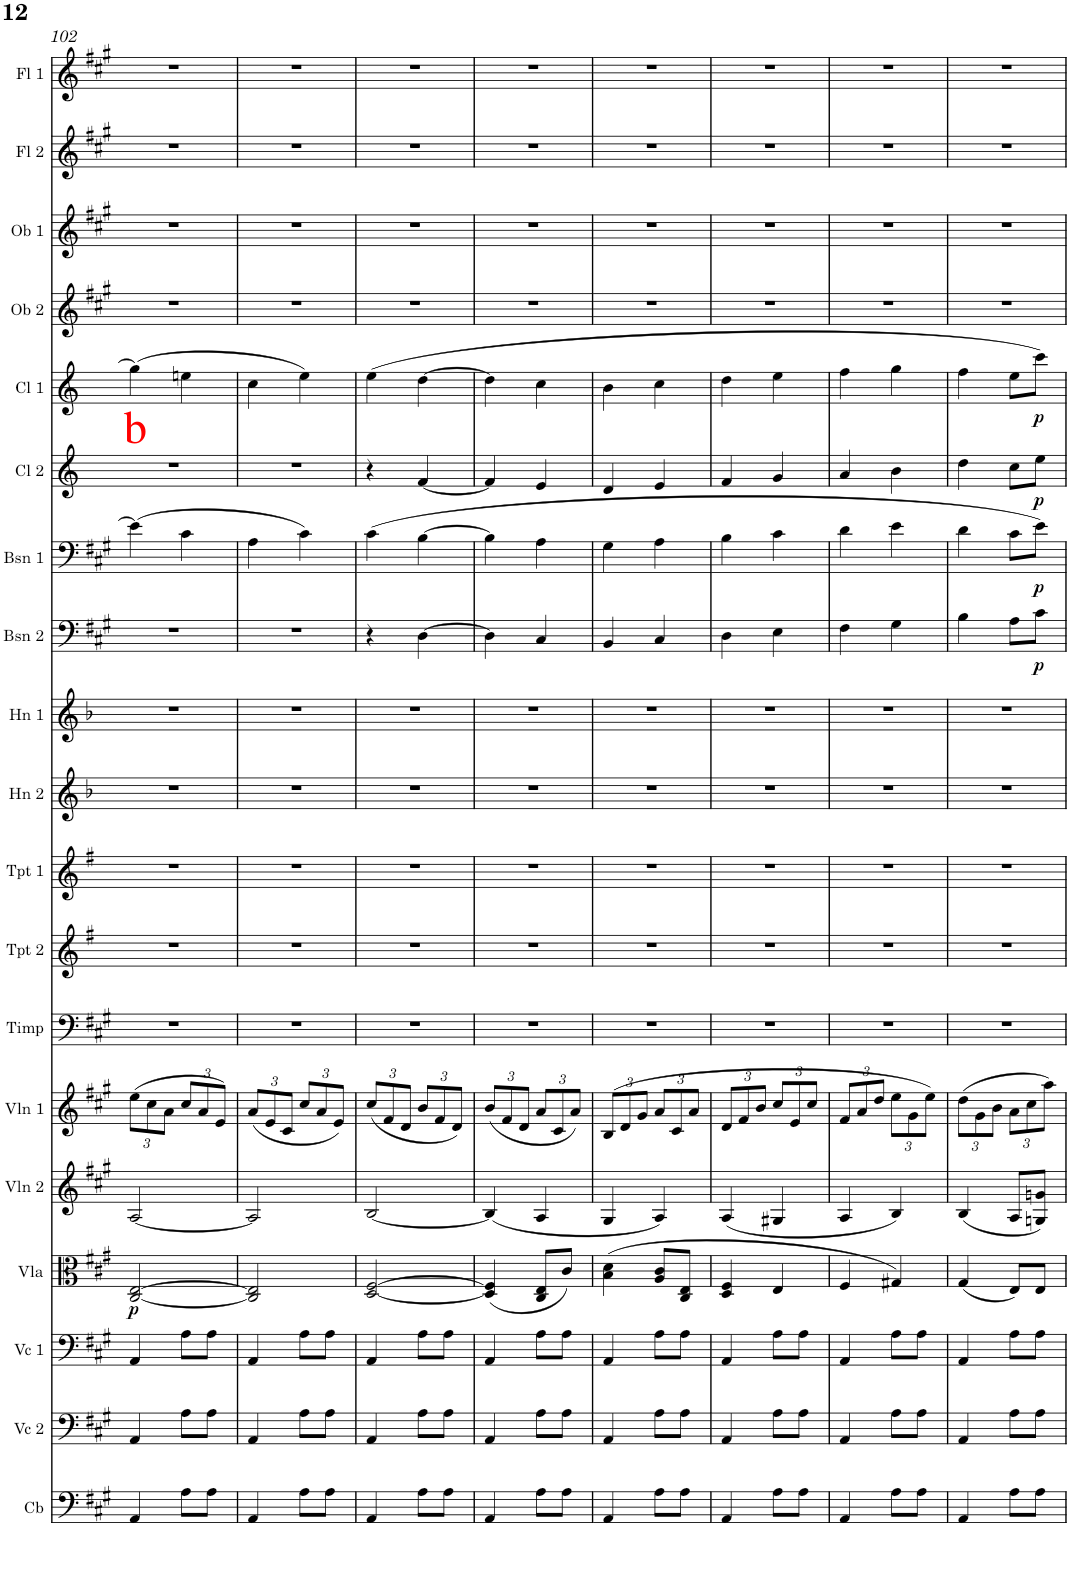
**kern	**kern	**kern	**kern	**dynam	**kern	**kern	**kern	**kern	**kern	**kern	**kern	**kern	**dynam	**kern	**dynam	**kern	**dynam	**kern	**text	**dynam	**kern	**kern	**kern	**kern
*part19	*part18	*part17	*part16	*part16	*part15	*part14	*part13	*part12	*part11	*part10	*part9	*part8	*part8	*part7	*part7	*part6	*part6	*part5	*part5	*part5	*part4	*part3	*part2	*part1
*staff19	*staff18	*staff17	*staff16	*staff16	*staff15	*staff14	*staff13	*staff12	*staff11	*staff10	*staff9	*staff8	*staff8	*staff7	*staff7	*staff6	*staff6	*staff5	*staff5	*staff5	*staff4	*staff3	*staff2	*staff1
*I"Contrabass	*I"Violoncello 2	*I"Violoncello 1	*I"Viola	*	*I"Violin 2	*I"Violin 1	*I"Timpani	*I"D Trumpet 2	*I"D Trumpet 1	*I"E Horn 2	*I"E Horn 1	*I"Bassoon 2	*	*I"Bassoon 1	*	*I"A Clarinet 2	*	*I"A Clarinet 1	*	*	*I"Oboe 2	*I"Oboe 1	*I"Flute 2	*I"Flute 1
*I'Cb	*I'Vc 2	*I'Vc 1	*I'Vla	*	*I'Vln 2	*I'Vln 1	*I'Timp	*I'Tpt 2	*I'Tpt 1	*I'Hn 2	*I'Hn 1	*I'Bsn 2	*	*I'Bsn 1	*	*I'Cl 2	*	*I'Cl 1	*	*	*I'Ob 2	*I'Ob 1	*I'Fl 2	*I'Fl 1
!!LO:PB:g=z
*clefF4	*clefF4	*clefF4	*clefC3	*	*clefG2	*clefG2	*clefF4	*clefG2	*clefG2	*clefG2	*clefG2	*clefF4	*	*clefF4	*	*clefG2	*	*clefG2	*	*	*clefG2	*clefG2	*clefG2	*clefG2
*Trd7c12	*	*	*	*	*	*	*	*Trd-1c-2	*Trd-1c-2	*Trd5c8	*Trd5c8	*	*	*	*	*Trd2c3	*	*Trd2c3	*	*	*	*	*	*
*k[f#c#g#]	*k[f#c#g#]	*k[f#c#g#]	*k[f#c#g#]	*	*k[f#c#g#]	*k[f#c#g#]	*k[f#c#g#]	*k[f#]	*k[f#]	*k[b-]	*k[b-]	*k[f#c#g#]	*	*k[f#c#g#]	*	*k[]	*	*k[]	*	*	*k[f#c#g#]	*k[f#c#g#]	*k[f#c#g#]	*k[f#c#g#]
*M2/4	*M2/4	*M2/4	*M2/4	*	*M2/4	*M2/4	*M2/4	*M2/4	*M2/4	*M2/4	*M2/4	*M2/4	*	*M2/4	*	*M2/4	*	*M2/4	*	*	*M2/4	*M2/4	*M2/4	*M2/4
*	*	*	*	*	*	*Xbrackettup	*	*	*	*	*	*	*	*	*	*	*	*	*	*	*	*	*	*
=102	=102	=102	=102	=102	=102	=102	=102	=102	=102	=102	=102	=102	=102	=102	=102	=102	=102	=102	=102	=102	=102	=102	=102	=102
!	!	!	!	!LO:DY:b	!	!	!	!	!	!	!	!	!	!	!	!	!	!	!LO:LY:b:color=#FF0000	!	!	!	!	!
4AA/	4AA/	4AA/	[2C#/ [2E/	p	[2A/	(12ee\L	2r	2r	2r	2r	2r	2r	.	(4e\]	.	2r	.	(4gg\]	b	.	2r	2r	2r	2r
.	.	.	.	.	.	12cc#\	.	.	.	.	.	.	.	.	.	.	.	.	.	.	.	.	.	.
.	.	.	.	.	.	12a\J	.	.	.	.	.	.	.	.	.	.	.	.	.	.	.	.	.	.
8A\L	8A\L	8A\L	.	.	.	12cc#/L	.	.	.	.	.	.	.	4c#\	.	.	.	4een\	.	.	.	.	.	.
.	.	.	.	.	.	12a/	.	.	.	.	.	.	.	.	.	.	.	.	.	.	.	.	.	.
8A\J	8A\J	8A\J	.	.	.	.	.	.	.	.	.	.	.	.	.	.	.	.	.	.	.	.	.	.
.	.	.	.	.	.	12e/J)	.	.	.	.	.	.	.	.	.	.	.	.	.	.	.	.	.	.
=103	=103	=103	=103	=103	=103	=103	=103	=103	=103	=103	=103	=103	=103	=103	=103	=103	=103	=103	=103	=103	=103	=103	=103	=103
4AA/	4AA/	4AA/	2C#/] 2E/]	.	2A/]	(12a/L	2r	2r	2r	2r	2r	2r	.	4A\	.	2r	.	4cc\	.	.	2r	2r	2r	2r
.	.	.	.	.	.	12e/	.	.	.	.	.	.	.	.	.	.	.	.	.	.	.	.	.	.
.	.	.	.	.	.	12c#/J	.	.	.	.	.	.	.	.	.	.	.	.	.	.	.	.	.	.
8A\L	8A\L	8A\L	.	.	.	12cc#/L	.	.	.	.	.	.	.	4c#\)	.	.	.	4ee\)	.	.	.	.	.	.
.	.	.	.	.	.	12a/	.	.	.	.	.	.	.	.	.	.	.	.	.	.	.	.	.	.
8A\J	8A\J	8A\J	.	.	.	.	.	.	.	.	.	.	.	.	.	.	.	.	.	.	.	.	.	.
.	.	.	.	.	.	12e/J)	.	.	.	.	.	.	.	.	.	.	.	.	.	.	.	.	.	.
=104	=104	=104	=104	=104	=104	=104	=104	=104	=104	=104	=104	=104	=104	=104	=104	=104	=104	=104	=104	=104	=104	=104	=104	=104
4AA/	4AA/	4AA/	[2D/ [2F#/	.	[2B/	(12cc#/L	2r	2r	2r	2r	2r	4r	.	(4c#\	.	4r	.	(4ee\	.	.	2r	2r	2r	2r
.	.	.	.	.	.	12f#/	.	.	.	.	.	.	.	.	.	.	.	.	.	.	.	.	.	.
.	.	.	.	.	.	12d/J	.	.	.	.	.	.	.	.	.	.	.	.	.	.	.	.	.	.
8A\L	8A\L	8A\L	.	.	.	12b/L	.	.	.	.	.	[4D\	.	[4B\	.	[4f/	.	[4dd\	.	.	.	.	.	.
.	.	.	.	.	.	12f#/	.	.	.	.	.	.	.	.	.	.	.	.	.	.	.	.	.	.
8A\J	8A\J	8A\J	.	.	.	.	.	.	.	.	.	.	.	.	.	.	.	.	.	.	.	.	.	.
.	.	.	.	.	.	12d/J)	.	.	.	.	.	.	.	.	.	.	.	.	.	.	.	.	.	.
=105	=105	=105	=105	=105	=105	=105	=105	=105	=105	=105	=105	=105	=105	=105	=105	=105	=105	=105	=105	=105	=105	=105	=105	=105
4AA/	4AA/	4AA/	(4D/] 4F#/]	.	(4B/]	(12b/L	2r	2r	2r	2r	2r	4D\]	.	4B\]	.	4f/]	.	4dd\]	.	.	2r	2r	2r	2r
.	.	.	.	.	.	12f#/	.	.	.	.	.	.	.	.	.	.	.	.	.	.	.	.	.	.
.	.	.	.	.	.	12d/J	.	.	.	.	.	.	.	.	.	.	.	.	.	.	.	.	.	.
8A\L	8A\L	8A\L	8C#/ 8E/L	.	4A/	12a/L	.	.	.	.	.	4C#/	.	4A\	.	4e/	.	4cc\	.	.	.	.	.	.
.	.	.	.	.	.	12c#/	.	.	.	.	.	.	.	.	.	.	.	.	.	.	.	.	.	.
8A\J	8A\J	8A\J	8c#/J)	.	.	.	.	.	.	.	.	.	.	.	.	.	.	.	.	.	.	.	.	.
.	.	.	.	.	.	12a/J)	.	.	.	.	.	.	.	.	.	.	.	.	.	.	.	.	.	.
=106	=106	=106	=106	=106	=106	=106	=106	=106	=106	=106	=106	=106	=106	=106	=106	=106	=106	=106	=106	=106	=106	=106	=106	=106
4AA/	4AA/	4AA/	(4B\ 4d\	.	4G#/	(12B/L	2r	2r	2r	2r	2r	4BB/	.	4G#\	.	4d/	.	4b\	.	.	2r	2r	2r	2r
.	.	.	.	.	.	12d/	.	.	.	.	.	.	.	.	.	.	.	.	.	.	.	.	.	.
.	.	.	.	.	.	12g#/J	.	.	.	.	.	.	.	.	.	.	.	.	.	.	.	.	.	.
8A\L	8A\L	8A\L	8A/ 8c#/L	.	4A/)	12a/L	.	.	.	.	.	4C#/	.	4A\	.	4e/	.	4cc\	.	.	.	.	.	.
.	.	.	.	.	.	12c#/	.	.	.	.	.	.	.	.	.	.	.	.	.	.	.	.	.	.
8A\J	8A\J	8A\J	8C#/ 8E/J	.	.	.	.	.	.	.	.	.	.	.	.	.	.	.	.	.	.	.	.	.
.	.	.	.	.	.	12a/J	.	.	.	.	.	.	.	.	.	.	.	.	.	.	.	.	.	.
=107	=107	=107	=107	=107	=107	=107	=107	=107	=107	=107	=107	=107	=107	=107	=107	=107	=107	=107	=107	=107	=107	=107	=107	=107
4AA/	4AA/	4AA/	4D/ 4F#/	.	(4A/	12d/L	2r	2r	2r	2r	2r	4D\	.	4B\	.	4f/	.	4dd\	.	.	2r	2r	2r	2r
.	.	.	.	.	.	12f#/	.	.	.	.	.	.	.	.	.	.	.	.	.	.	.	.	.	.
.	.	.	.	.	.	12b/J	.	.	.	.	.	.	.	.	.	.	.	.	.	.	.	.	.	.
8A\L	8A\L	8A\L	4E/	.	4G#X/	12cc#/L	.	.	.	.	.	4E\	.	4c#\	.	4g/	.	4ee\	.	.	.	.	.	.
.	.	.	.	.	.	12e/	.	.	.	.	.	.	.	.	.	.	.	.	.	.	.	.	.	.
8A\J	8A\J	8A\J	.	.	.	.	.	.	.	.	.	.	.	.	.	.	.	.	.	.	.	.	.	.
.	.	.	.	.	.	12cc#/J	.	.	.	.	.	.	.	.	.	.	.	.	.	.	.	.	.	.
=108	=108	=108	=108	=108	=108	=108	=108	=108	=108	=108	=108	=108	=108	=108	=108	=108	=108	=108	=108	=108	=108	=108	=108	=108
4AA/	4AA/	4AA/	4F#/	.	4A/	12f#/L	2r	2r	2r	2r	2r	4F#\	.	4d\	.	4a/	.	4ff\	.	.	2r	2r	2r	2r
.	.	.	.	.	.	12a/	.	.	.	.	.	.	.	.	.	.	.	.	.	.	.	.	.	.
.	.	.	.	.	.	12dd/J	.	.	.	.	.	.	.	.	.	.	.	.	.	.	.	.	.	.
8A\L	8A\L	8A\L	4G#X/)	.	4B/)	12ee\L	.	.	.	.	.	4G#\	.	4e\	.	4b\	.	4gg\	.	.	.	.	.	.
.	.	.	.	.	.	12g#\	.	.	.	.	.	.	.	.	.	.	.	.	.	.	.	.	.	.
8A\J	8A\J	8A\J	.	.	.	.	.	.	.	.	.	.	.	.	.	.	.	.	.	.	.	.	.	.
.	.	.	.	.	.	12ee\J)	.	.	.	.	.	.	.	.	.	.	.	.	.	.	.	.	.	.
=109	=109	=109	=109	=109	=109	=109	=109	=109	=109	=109	=109	=109	=109	=109	=109	=109	=109	=109	=109	=109	=109	=109	=109	=109
4AA/	4AA/	4AA/	(4G#/	.	(4B/	(12dd\L	2r	2r	2r	2r	2r	4B\	.	4d\	.	4dd\	.	4ff\	.	.	2r	2r	2r	2r
.	.	.	.	.	.	12g#\	.	.	.	.	.	.	.	.	.	.	.	.	.	.	.	.	.	.
.	.	.	.	.	.	12b\J	.	.	.	.	.	.	.	.	.	.	.	.	.	.	.	.	.	.
8A\L	8A\L	8A\L	8E/L)	.	8A/L	12a\L	.	.	.	.	.	8A\L	.	8c#\L	.	8cc\L	.	8ee\L	.	.	.	.	.	.
.	.	.	.	.	.	12cc#\	.	.	.	.	.	.	.	.	.	.	.	.	.	.	.	.	.	.
!	!	!	!	!	!	!	!	!	!	!	!	!	!LO:DY:b	!	!LO:DY:b	!	!LO:DY:b	!	!	!LO:DY:b	!	!	!	!
8A\J	8A\J	8A\J	8E/J	.	8Gn/ 8gn/J)	.	.	.	.	.	.	8c#\J	p	8e\J)	p	8ee\J	p	8ccc\J)	.	p	.	.	.	.
.	.	.	.	.	.	12aa\J)	.	.	.	.	.	.	.	.	.	.	.	.	.	.	.	.	.	.
=	=	=	=	=	=	=	=	=	=	=	=	=	=	=	=	=	=	=	=	=	=	=	=	=
*-	*-	*-	*-	*-	*-	*-	*-	*-	*-	*-	*-	*-	*-	*-	*-	*-	*-	*-	*-	*-	*-	*-	*-	*-
